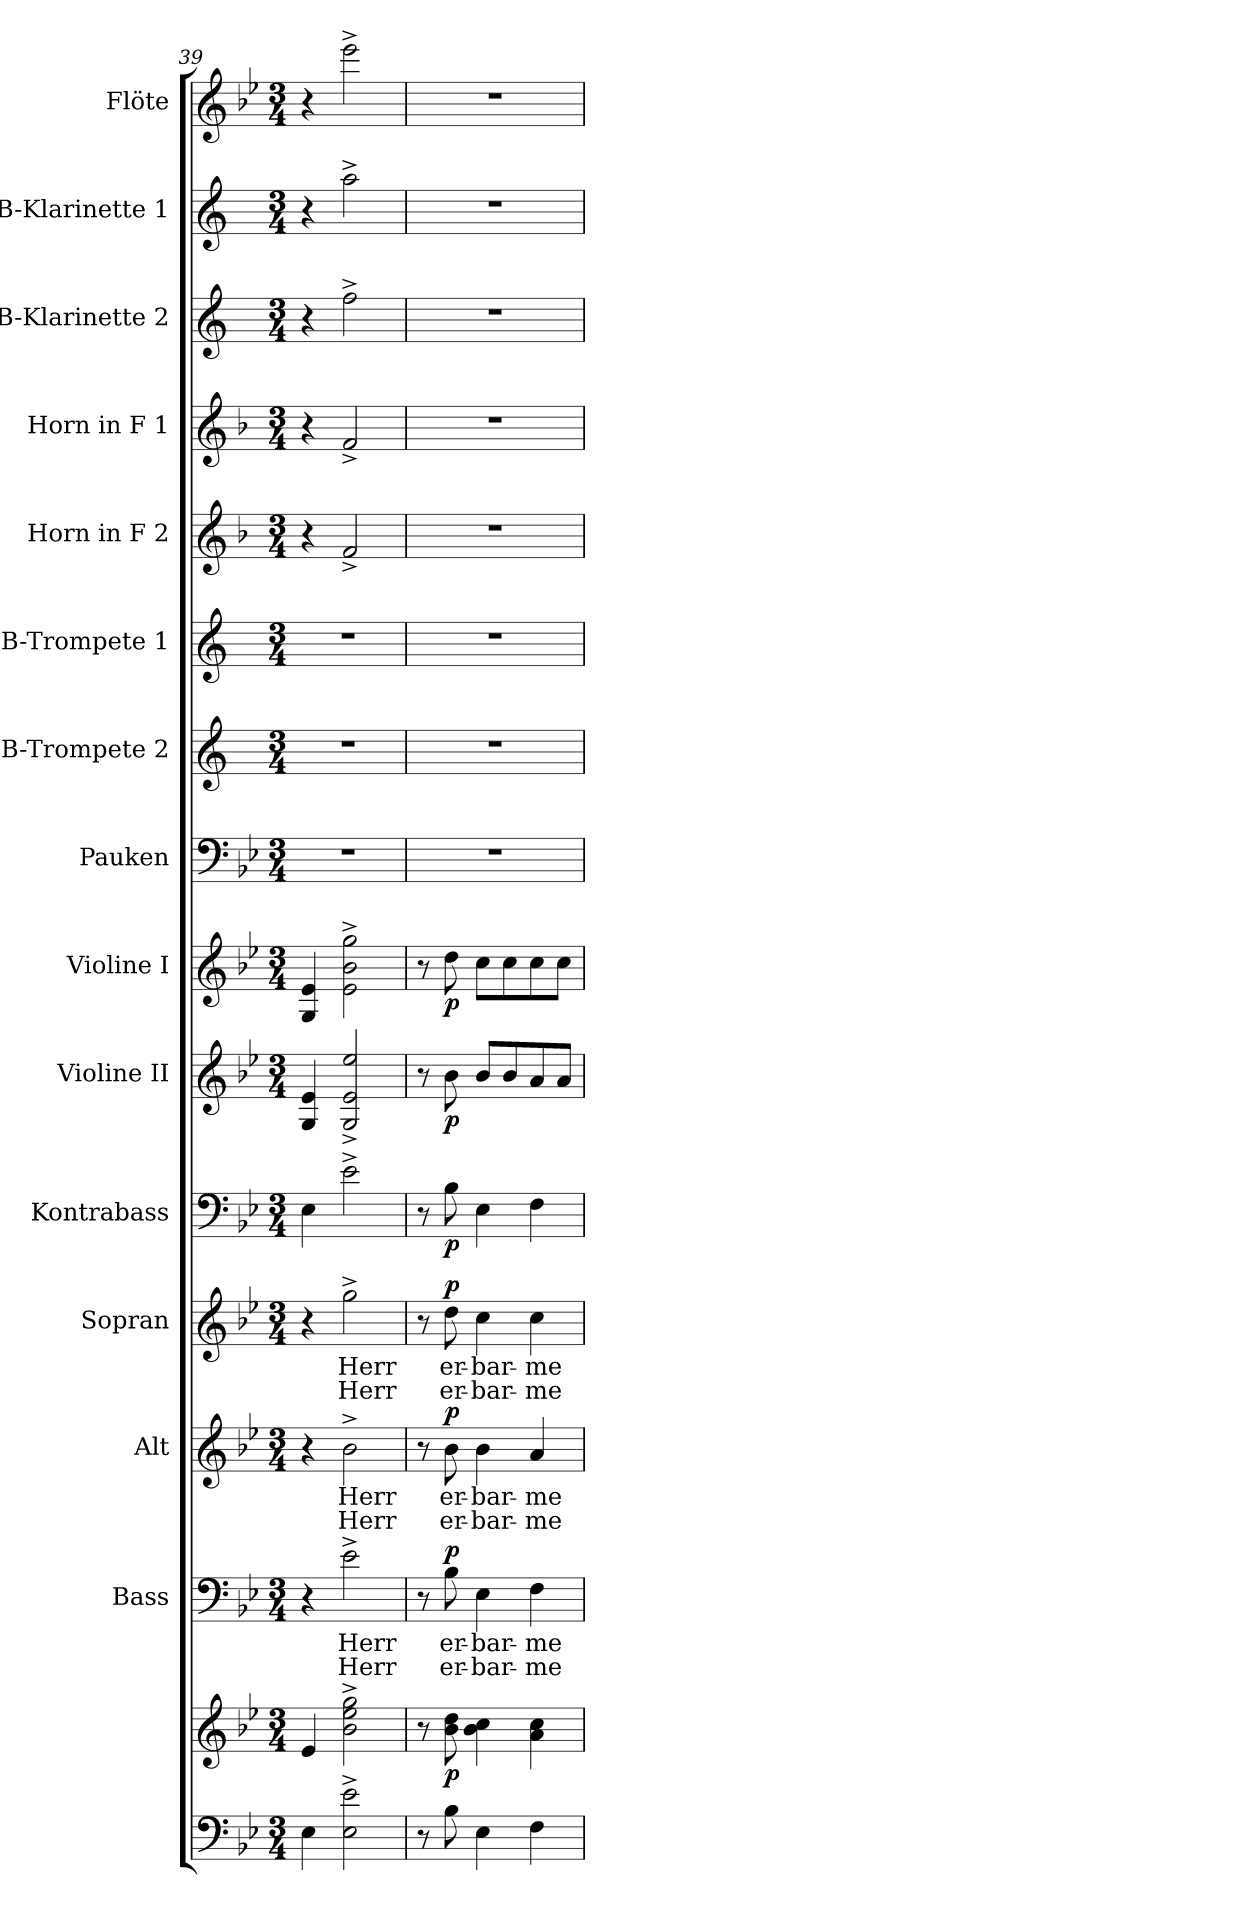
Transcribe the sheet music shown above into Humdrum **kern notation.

**kern	**kern	**dynam	**kern	**text	**text	**dynam	**kern	**text	**text	**dynam	**kern	**text	**text	**dynam	**kern	**dynam	**kern	**dynam	**kern	**dynam	**kern	**kern	**kern	**kern	**kern	**kern	**kern	**kern
*part15	*part15	*part15	*part14	*part14	*part14	*part14	*part13	*part13	*part13	*part13	*part12	*part12	*part12	*part12	*part11	*part11	*part10	*part10	*part9	*part9	*part8	*part7	*part6	*part5	*part4	*part3	*part2	*part1
*staff16	*staff15	*staff15/16	*staff14	*staff14	*staff14	*staff14	*staff13	*staff13	*staff13	*staff13	*staff12	*staff12	*staff12	*staff12	*staff11	*staff11	*staff10	*staff10	*staff9	*staff9	*staff8	*staff7	*staff6	*staff5	*staff4	*staff3	*staff2	*staff1
*	*	*	*I"Bass	*	*	*	*I"Alt	*	*	*	*I"Sopran	*	*	*	*I"Kontrabass	*	*I"Violine II	*	*I"Violine I	*	*I"Pauken	*I"B-Trompete 2	*I"B-Trompete 1	*I"Horn in F 2	*I"Horn in F 1	*I"B-Klarinette 2	*I"B-Klarinette 1	*I"Flöte
*	*	*	*I'B.	*	*	*	*I'A.	*	*	*	*I'S.	*	*	*	*I'Kb.	*	*I'Vl. II	*	*I'Vl. I	*	*I'Pk.	*I'B Trp. 2	*I'B Trp. 1	*	*	*I'B Kl. 2	*I'B Kl. 1	*I'Fl.
!!LO:PB:g=z
*clefF4	*clefG2	*	*clefF4	*	*	*	*clefG2	*	*	*	*clefG2	*	*	*	*clefF4	*	*clefG2	*	*clefG2	*	*clefF4	*clefG2	*clefG2	*clefG2	*clefG2	*clefG2	*clefG2	*clefG2
*	*	*	*	*	*	*	*	*	*	*	*	*	*	*	*ITrd7c12	*	*	*	*	*	*	*ITrd1c2	*ITrd1c2	*ITrd4c7	*ITrd4c7	*ITrd1c2	*ITrd1c2	*
*k[b-e-]	*k[b-e-]	*	*k[b-e-]	*	*	*	*k[b-e-]	*	*	*	*k[b-e-]	*	*	*	*k[b-e-]	*	*k[b-e-]	*	*k[b-e-]	*	*k[b-e-]	*k[b-e-]	*k[b-e-]	*k[b-e-]	*k[b-e-]	*k[b-e-]	*k[b-e-]	*k[b-e-]
*B-:	*B-:	*	*B-:	*	*	*	*B-:	*	*	*	*B-:	*	*	*	*B-:	*	*B-:	*	*B-:	*	*B-:	*B-:	*B-:	*B-:	*B-:	*B-:	*B-:	*B-:
*M3/4	*M3/4	*	*M3/4	*	*	*	*M3/4	*	*	*	*M3/4	*	*	*	*M3/4	*	*M3/4	*	*M3/4	*	*M3/4	*M3/4	*M3/4	*M3/4	*M3/4	*M3/4	*M3/4	*M3/4
=39	=39	=39	=39	=39	=39	=39	=39	=39	=39	=39	=39	=39	=39	=39	=39	=39	=39	=39	=39	=39	=39	=39	=39	=39	=39	=39	=39	=39
4E-\	4e-/	.	4r	.	.	.	4r	.	.	.	4r	.	.	.	4EE-\	.	4G/ 4e-/	.	4G/ 4e-/	.	2.r	2.r	2.r	4r	4r	4r	4r	4r
!	!	!	!	!LO:LY:b	!LO:LY:b	!	!	!LO:LY:b	!LO:LY:b	!	!	!LO:LY:b	!LO:LY:b	!	!	!	!	!	!	!	!	!	!	!	!	!	!	!
2E-\^> 2e-\^>	2b-\^> 2ee-\^> 2gg\^>	.	2e-^>\	Herr	Herr	.	2b-^>\	Herr	Herr	.	2gg^>\	Herr	Herr	.	2E-^>\	.	2G/^< 2e-/^< 2ee-/^<	.	2e-\^> 2b-\^> 2gg\^>	.	.	.	.	2B-^</	2B-^</	2ee-^>\	2gg^>\	2eee-^>\
=40	=40	=40	=40	=40	=40	=40	=40	=40	=40	=40	=40	=40	=40	=40	=40	=40	=40	=40	=40	=40	=40	=40	=40	=40	=40	=40	=40	=40
8r	8r	.	8r	.	.	.	8r	.	.	.	8r	.	.	.	8r	.	8r	.	8r	.	2.r	2.r	2.r	2.r	2.r	2.r	2.r	2.r
!	!	!LO:DY:b	!	!LO:LY:b	!LO:LY:b	!LO:DY:a	!	!LO:LY:b	!LO:LY:b	!LO:DY:a	!	!LO:LY:b	!LO:LY:b	!LO:DY:a	!	!LO:DY:b	!	!LO:DY:b	!	!LO:DY:b	!	!	!	!	!	!	!	!
8B-\	8b-\ 8dd\	p	8B-\	er-	er-	p	8b-\	er-	er-	p	8dd\	er-	er-	p	8BB-\	p	8b-\	p	8dd\	p	.	.	.	.	.	.	.	.
!	!	!	!	!LO:LY:b	!LO:LY:b	!	!	!LO:LY:b	!LO:LY:b	!	!	!LO:LY:b	!LO:LY:b	!	!	!	!	!	!	!	!	!	!	!	!	!	!	!
4E-\	4b-\ 4cc\	.	4E-\	-bar-	-bar-	.	4b-\	-bar-	-bar-	.	4cc\	-bar-	-bar-	.	4EE-\	.	8b-/L	.	8cc\L	.	.	.	.	.	.	.	.	.
.	.	.	.	.	.	.	.	.	.	.	.	.	.	.	.	.	8b-/	.	8cc\	.	.	.	.	.	.	.	.	.
!	!	!	!	!LO:LY:b	!LO:LY:b	!	!	!LO:LY:b	!LO:LY:b	!	!	!LO:LY:b	!LO:LY:b	!	!	!	!	!	!	!	!	!	!	!	!	!	!	!
4F\	4a\ 4cc\	.	4F\	-me	-me	.	4a/	-me	-me	.	4cc\	-me	-me	.	4FF\	.	8a/	.	8cc\	.	.	.	.	.	.	.	.	.
.	.	.	.	.	.	.	.	.	.	.	.	.	.	.	.	.	8a/J	.	8cc\J	.	.	.	.	.	.	.	.	.
=	=	=	=	=	=	=	=	=	=	=	=	=	=	=	=	=	=	=	=	=	=	=	=	=	=	=	=	=
*-	*-	*-	*-	*-	*-	*-	*-	*-	*-	*-	*-	*-	*-	*-	*-	*-	*-	*-	*-	*-	*-	*-	*-	*-	*-	*-	*-	*-
